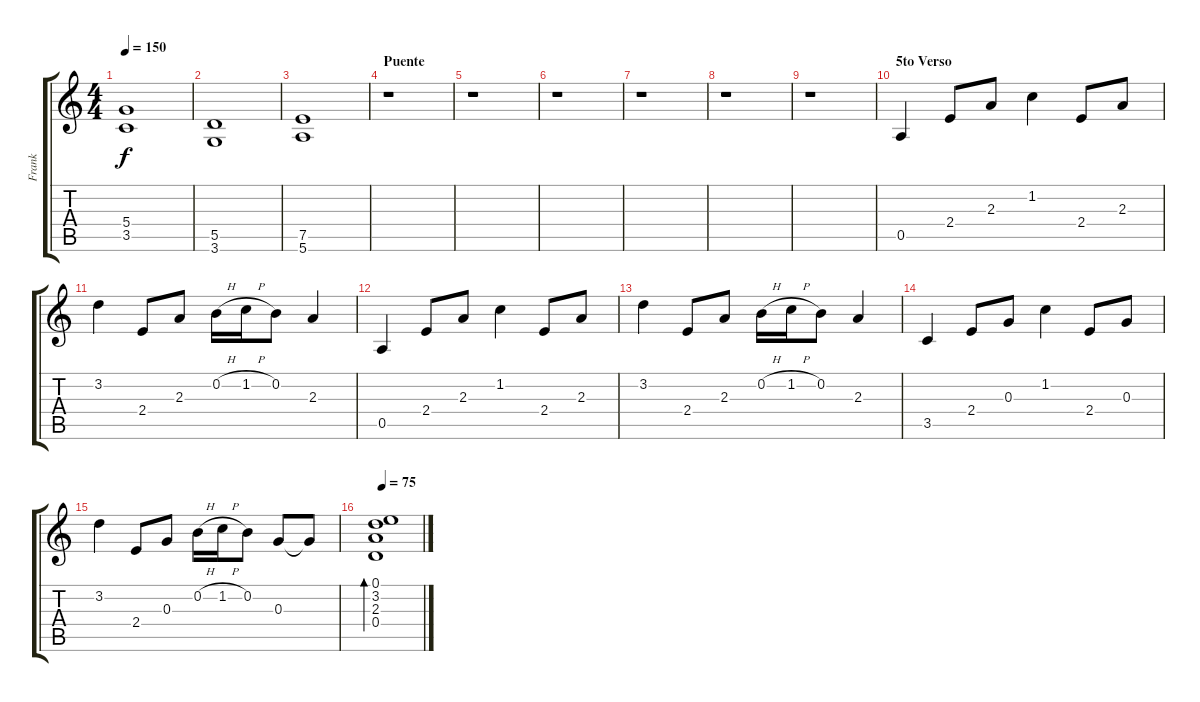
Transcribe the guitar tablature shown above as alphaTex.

\track ("Frank" "Frank") {instrument electricguitarjazz}
\staff {score tabs}
\tuning (E4 B3 G3 D3 A2 E2) {hide}
\ts (4 4)
\tempo 150
\clef g2
\ks c
(5.4 3.5).1{dy f} |
(5.5 3.6).1 |
(7.5 5.6).1 |
\section ("" "Puente")
r.1 |
r.1 |
r.1 |
r.1 |
r.1 |
r.1 |
\section ("" "5to Verso")
0.5.4{instrument electricguitarjazz} 2.4.8 2.3.8 1.2.4 2.4.8 2.3.8 |
3.2.4 2.4.8 2.3.8 0.2{h}.16 1.2{h}.16 0.2.8 2.3.4 |
0.5.4 2.4.8 2.3.8 1.2.4 2.4.8 2.3.8 |
3.2.4 2.4.8 2.3.8 0.2{h}.16 1.2{h}.16 0.2.8 2.3.4 |
3.5.4 2.4.8 0.3.8 1.2.4 2.4.8 0.3.8 |
3.2.4 2.4.8 0.3.8 0.2{h}.16 1.2{h}.16 0.2.8 0.3.8 0.3{t}.8 |
\tempo 75
(0.1 3.2 2.3 0.4).1{bd 480}
